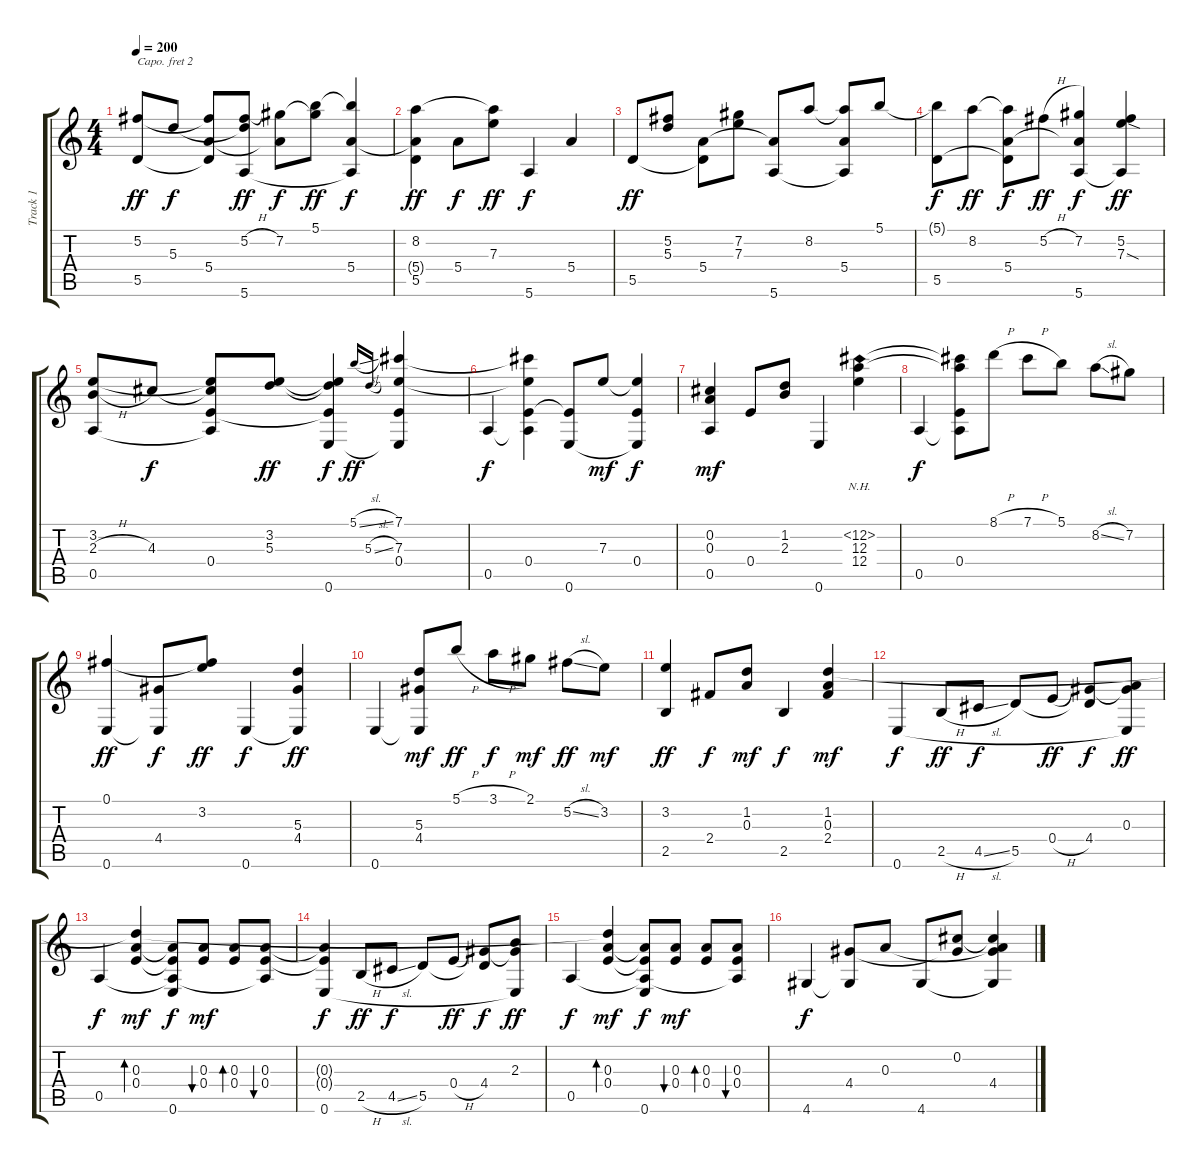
\track ("Track 1" "Track 1") {instrument acousticguitarsteel}
\staff {score tabs}
\capo 2
\tuning (E4 B3 G3 D3 G2 D2) {hide}
\ts (4 4)
\tempo 200
\clef g2
\ks c
(5.2 5.5).8{dy ff} 5.3.8{dy f} (5.2{t} 5.4 5.5{t}).8 (5.2{h} 5.3{t} 5.6).8{dy ff} (7.2 5.4{t}).8{dy f} (5.1 7.2{t}).8{dy ff} (5.1{t} 5.4 5.6{t}).4{dy f} |
(8.2 5.4{t} 5.5).4{dy ff} 5.4.8{dy f} (8.2{t} 7.3).8{dy ff} 5.6.4{dy f} 5.4.4 |
5.5.8{dy ff} (5.2 5.3).8 (5.4 5.5{t}).8 (7.2 7.3).8 (5.4{t} 5.6).8 8.2.8 (8.2{t} 5.4 5.6{t}).8 5.1.8 |
(5.1{t} 5.5).8{dy f} 8.2.8{dy ff} (8.2{t} 5.4 5.5{t}).8{dy f} 5.2{h}.8{dy ff} (7.2 5.4{t} 5.6).4{dy f} (5.2 7.3{sod} 5.6{t}).4{dy ff} |
(3.2 2.3{h} 0.5).8 4.3.8{dy f} (3.2{t} 4.3{t} 0.4 0.5{t}).8 (3.2 5.3).8{dy ff} (3.2{t} 5.3{t} 0.4{t} 0.6).4{dy f} 5.1{sl}.16{gr onbeat dy ff} 5.3{sl}.16{gr onbeat} (7.1 7.3 0.4 0.6{t}).4 |
0.5.4{dy f} (7.1{t} 7.3{t} 0.4 0.5{t}).4 (0.4{t} 0.6).8 7.3.8{dy mf} (7.3{t} 0.4 0.6{t}).4{dy f} |
(0.2 0.3 0.5).4{dy mf} 0.4.8 (1.2 2.3).8 0.6.4 (12.2{nh} 12.3 12.4).4 |
0.5.4{dy f} (12.2{t} 12.3{t} 0.4 0.5{t}).8 8.1{h}.8 7.1{h}.8 5.1.8 8.2{sl}.8 7.2.8 |
(0.1 0.6).4{dy ff} (4.4 0.6{t}).8{dy f} (0.1{t} 3.2).8{dy ff} 0.6.4{dy f} (5.3 4.4 0.6{t}).4{dy ff} |
0.6.4 (5.3 4.4 0.6{t}).8{dy mf} 5.1{h}.8{dy ff} 3.1{h}.8{dy f} 2.1.8{dy mf} 5.2{sl}.8{dy ff} 3.2.8{dy mf} |
(3.2 2.5).4{dy ff} 2.4.8{dy f} (1.2 0.3).8{dy mf} 2.5.4{dy f} (1.2 0.3 2.4).4{dy mf} |
0.6.4{dy f} 2.5{h}.8{dy ff} 4.5{sl}.8{dy f} 5.5.8 0.4{h}.8{dy ff} (4.4 5.5{t}).8{dy f} (0.3 4.4{t} 0.6{t}).8{dy ff} |
0.5.4{dy f} (1.2{t} 0.3 0.4).4{bd 240 dy mf} (0.3{t} 0.4{t} 0.5{t} 0.6).8{dy f} (0.3 0.4).8{bu 240 dy mf} (0.3 0.4).8{bd 240} (0.3 0.4 0.5{t}).8{bu 240} |
(0.3{t} 0.4{t} 0.6).4{dy f} 2.5{h}.8{dy ff} 4.5{sl}.8{dy f} 5.5.8 0.4{h}.8{dy ff} (4.4 5.5{t}).8{dy f} (2.3 4.4{t} 0.6{t}).8{dy ff} |
0.5.4{dy f} (1.2{t} 0.3 0.4).4{bd 240 dy mf} (0.3{t} 0.4{t} 0.5{t} 0.6).8{dy f} (0.3 0.4).8{bu 240 dy mf} (0.3 0.4).8{bd 240} (0.3 0.4 0.5{t}).8{bu 240} |
4.6.4{dy f} (4.4 4.6{t}).8 0.3.8 4.6.8 (0.2 4.4{t}).8 (0.2{t} 0.3{t} 4.4 4.6{t}).4
